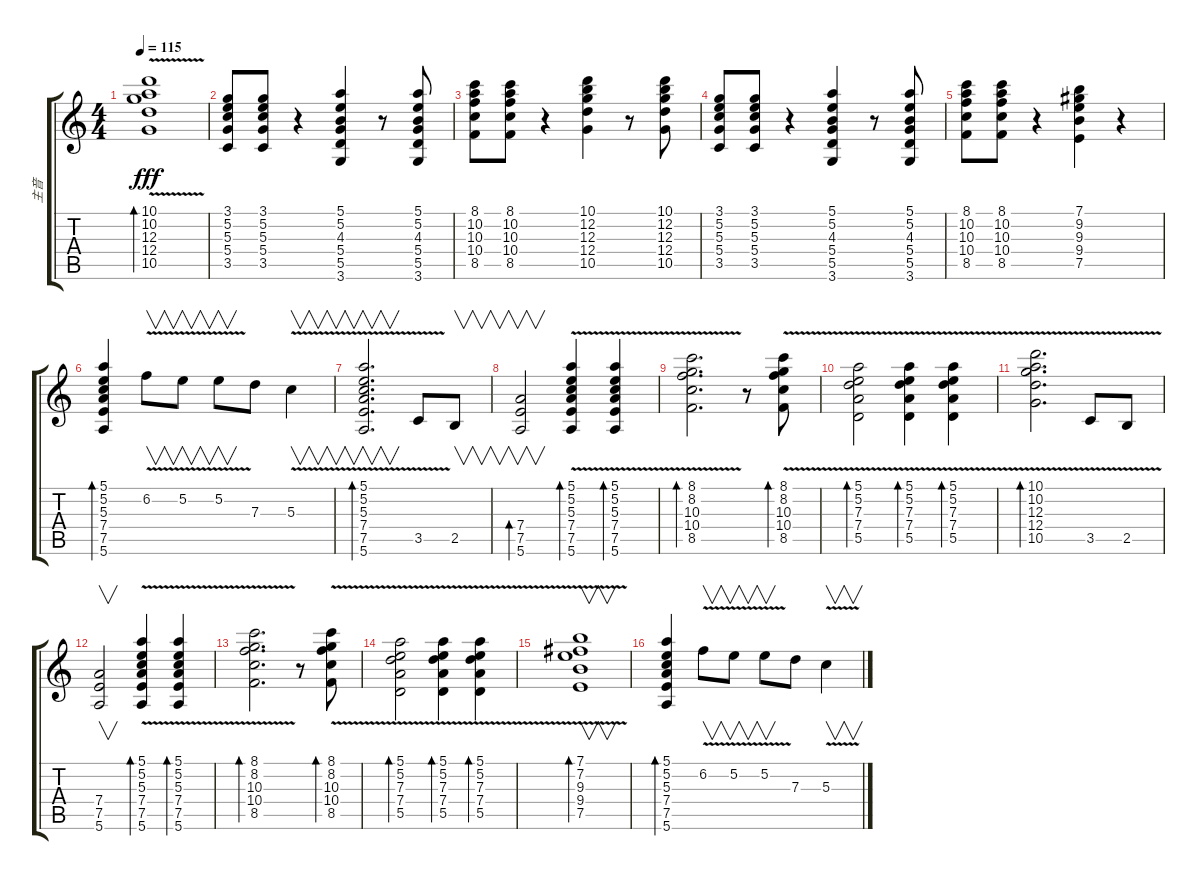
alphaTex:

\track ("主音" "主音") {instrument electricguitarjazz}
\staff {score tabs}
\tuning (E4 B3 G3 D3 A2 E2) {hide}
\ts (4 4)
\tempo 115
\clef g2
\ks c
(10.1 10.2 12.3{v} 12.4 10.5).1{bd 60 dy fff} |
(3.1 5.2 5.3 5.4 3.5).8{volume 10} (3.1 5.2 5.3 5.4 3.5).8 r.4 (5.1 5.2 4.3 5.4 5.5 3.6).4 r.8 (5.1 5.2 4.3 5.4 5.5 3.6).8 |
(8.1 10.2 10.3 10.4 8.5).8 (8.1 10.2 10.3 10.4 8.5).8 r.4 (10.1 12.2 12.3 12.4 10.5).4 r.8 (10.1 12.2 12.3 12.4 10.5).8 |
(3.1 5.2 5.3 5.4 3.5).8{volume 10} (3.1 5.2 5.3 5.4 3.5).8 r.4 (5.1 5.2 4.3 5.4 5.5 3.6).4 r.8 (5.1 5.2 4.3 5.4 5.5 3.6).8 |
(8.1 10.2 10.3 10.4 8.5).8 (8.1 10.2 10.3 10.4 8.5).8 r.4 (7.1 9.2 9.3 9.4 7.5).4 r.4 |
(5.1 5.2 5.3 7.4 7.5 5.6).4{bd 240 volume 7} 6.2{v}.8{v volume 14} 5.2{v}.8{v} 5.2{v}.8{v} 7.3.8 5.3{v}.4{v} |
(5.1{v} 5.2{v} 5.3{v} 7.4{v} 7.5 5.6).2{v d bd 240} 3.5{v}.8{volume 16} 2.5.8{v} |
(7.4 7.5 5.6).2{v bd 60} (5.1 5.2 5.3 7.4{v} 7.5 5.6).4{bd 60} (5.1 5.2 5.3 7.4{v} 7.5 5.6).4{bd 60} |
(8.1 8.2 10.3 10.4{v} 8.5).2{d bd 60} r.8 (8.1 8.2 10.3 10.4{v} 8.5).8{bd 60} |
(5.1 5.2 7.3{v} 7.4 5.5).2{bd 60} (5.1 5.2 7.3{v} 7.4 5.5).4{bd 60} (5.1 5.2 7.3{v} 7.4 5.5).4{bd 60} |
(10.1 10.2 12.3{v} 12.4 10.5).2{d bd 60} 3.5{v}.8 2.5{v}.8 |
(7.4 7.5 5.6).2{v} (5.1 5.2 5.3 7.4{v} 7.5 5.6).4{bd 60} (5.1 5.2 5.3 7.4{v} 7.5 5.6).4{bd 60} |
(8.1 8.2 10.3 10.4{v} 8.5).2{d bd 60} r.8 (8.1 8.2 10.3 10.4{v} 8.5).8{bd 60} |
(5.1 5.2 7.3 7.4{v} 5.5).2{bd 60} (5.1 5.2 7.3 7.4 5.5{v}).4{bd 60} (5.1 5.2 7.3 7.4 5.5{v}).4{bd 60} |
(7.1 7.2 9.3 9.4 7.5{v}).1{v bd 120} |
(5.1 5.2 5.3 7.4 7.5 5.6).4{bd 240 volume 7} 6.2{v}.8{v volume 14} 5.2{v}.8{v} 5.2{v}.8{v} 7.3.8 5.3{v}.4{v}
